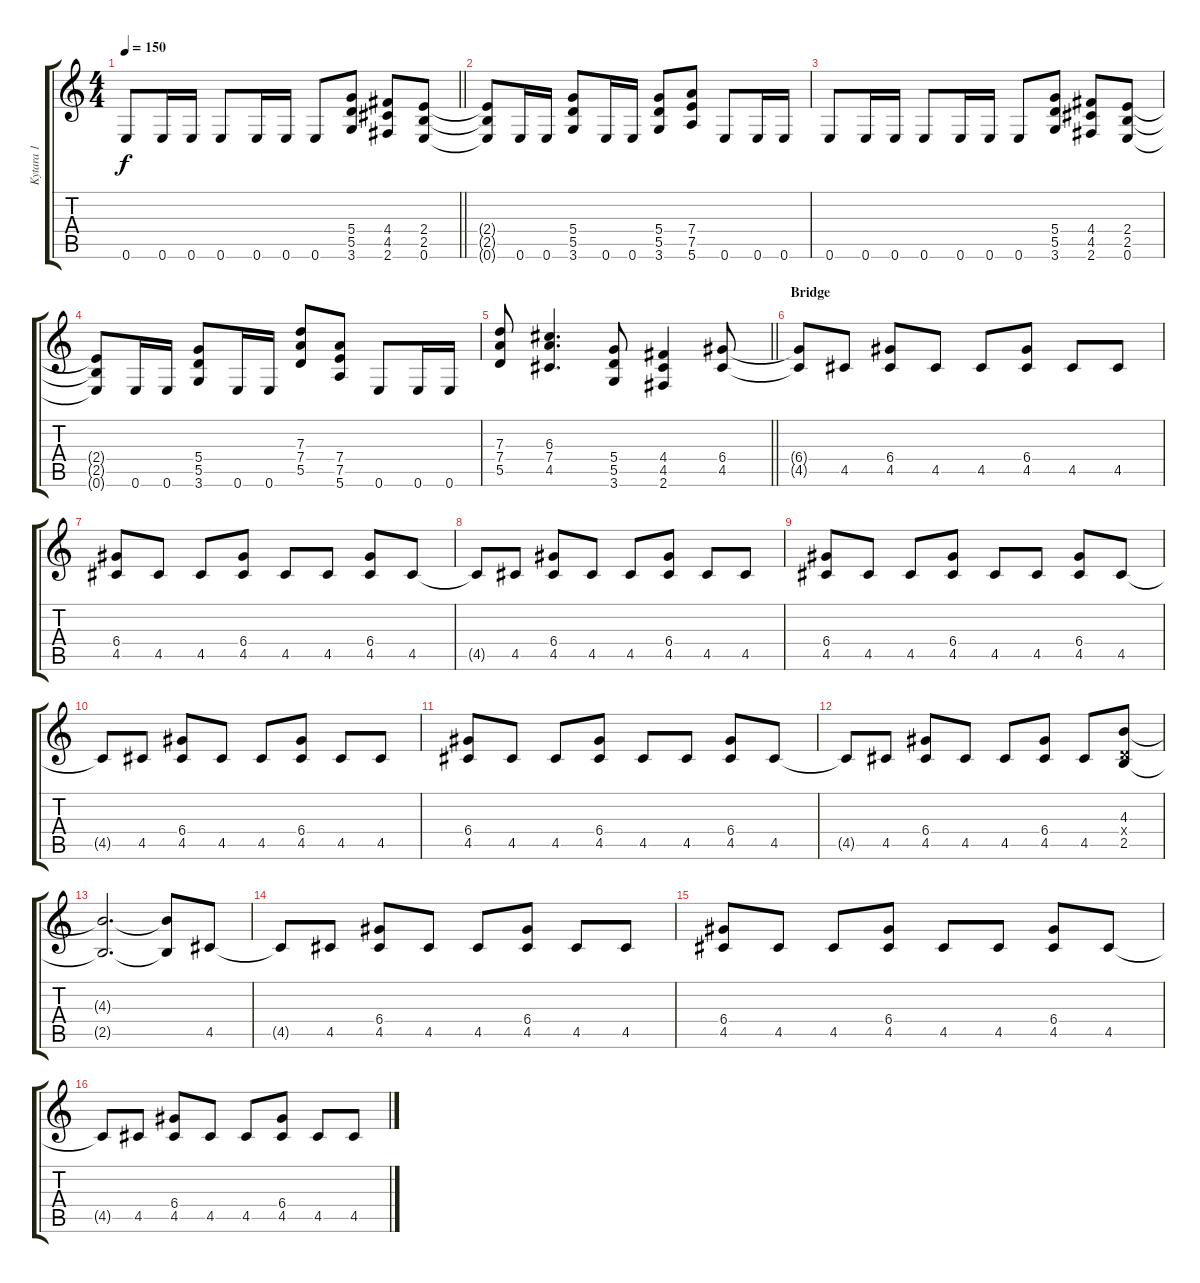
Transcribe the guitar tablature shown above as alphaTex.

\track ("Kytara 1" "Kytara 1") {instrument overdrivenguitar}
\staff {score tabs}
\tuning (E4 B3 G3 D3 A2 E2) {hide}
\ts (4 4)
\tempo 150
\clef g2
\barLineRight lightlight
\ks c
0.6.8{dy f} 0.6.16 0.6.16 0.6.8 0.6.16 0.6.16 0.6.8 (5.4 5.5 3.6).8 (4.4 4.5 2.6).8 (2.4 2.5 0.6).8 |
(2.4{t} 2.5{t} 0.6{t}).8 0.6.16 0.6.16 (5.4 5.5 3.6).8 0.6.16 0.6.16 (5.4 5.5 3.6).8 (7.4 7.5 5.6).8 0.6.8 0.6.16 0.6.16 |
0.6.8 0.6.16 0.6.16 0.6.8 0.6.16 0.6.16 0.6.8 (5.4 5.5 3.6).8 (4.4 4.5 2.6).8 (2.4 2.5 0.6).8 |
(2.4{t} 2.5{t} 0.6{t}).8 0.6.16 0.6.16 (5.4 5.5 3.6).8 0.6.16 0.6.16 (7.3 7.4 5.5).8 (7.4 7.5 5.6).8 0.6.8 0.6.16 0.6.16 |
\barLineRight lightlight
(7.3 7.4 5.5).8 (6.3 7.4 4.5).4{d} (5.4 5.5 3.6).8 (4.4 4.5 2.6).4 (6.4 4.5).8 |
\section ("" "Bridge")
(6.4{t} 4.5{t}).8 4.5.8 (6.4 4.5).8 4.5.8 4.5.8 (6.4 4.5).8 4.5.8 4.5.8 |
(6.4 4.5).8 4.5.8 4.5.8 (6.4 4.5).8 4.5.8 4.5.8 (6.4 4.5).8 4.5.8 |
4.5{t}.8 4.5.8 (6.4 4.5).8 4.5.8 4.5.8 (6.4 4.5).8 4.5.8 4.5.8 |
(6.4 4.5).8 4.5.8 4.5.8 (6.4 4.5).8 4.5.8 4.5.8 (6.4 4.5).8 4.5.8 |
4.5{t}.8 4.5.8 (6.4 4.5).8 4.5.8 4.5.8 (6.4 4.5).8 4.5.8 4.5.8 |
(6.4 4.5).8 4.5.8 4.5.8 (6.4 4.5).8 4.5.8 4.5.8 (6.4 4.5).8 4.5.8 |
4.5{t}.8 4.5.8 (6.4 4.5).8 4.5.8 4.5.8 (6.4 4.5).8 4.5.8 (4.3 0.4{x} 2.5).8 |
(4.3{t} 2.5{t}).2{d} (4.3{t} 2.5{t}).8 4.5.8 |
4.5{t}.8 4.5.8 (6.4 4.5).8 4.5.8 4.5.8 (6.4 4.5).8 4.5.8 4.5.8 |
(6.4 4.5).8 4.5.8 4.5.8 (6.4 4.5).8 4.5.8 4.5.8 (6.4 4.5).8 4.5.8 |
4.5{t}.8 4.5.8 (6.4 4.5).8 4.5.8 4.5.8 (6.4 4.5).8 4.5.8 4.5.8
